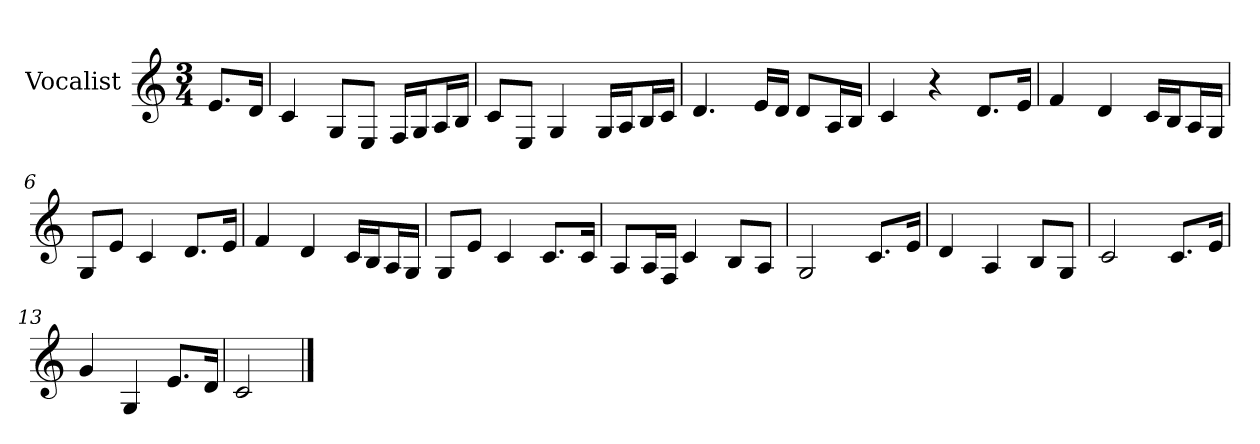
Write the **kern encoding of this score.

**kern
*part1
*staff1
*I"Vocalist
*k[]
*C:
*M3/4
=
8.eL
16dJk
=1
4c
8GL
8EJ
16FLL
16GJ
16AL
16BJJ
=2
8cL
8EJ
4G
16GLL
16AJ
16BL
16cJJ
=3
4.d
16eLL
16dJJ
8dL
16AL
16BJJ
=4
4c
4r
8.dL
16eJk
=5
4f
4d
16cLL
16BJ
16AL
16GJJ
=6
8GL
8eJ
4c
8.dL
16eJk
=7
4f
4d
16cLL
16BJ
16AL
16GJJ
=8
8GL
8eJ
4c
8.cL
16cJk
=9
8AL
16AL
16FJJ
4c
8BL
8AJ
=10
2G
8.cL
16eJk
=11
4d
4A
8BL
8GJ
=12
2c
8.cL
16eJk
=13
4g
4G
8.eL
16dJk
=14
2c
==
*-
